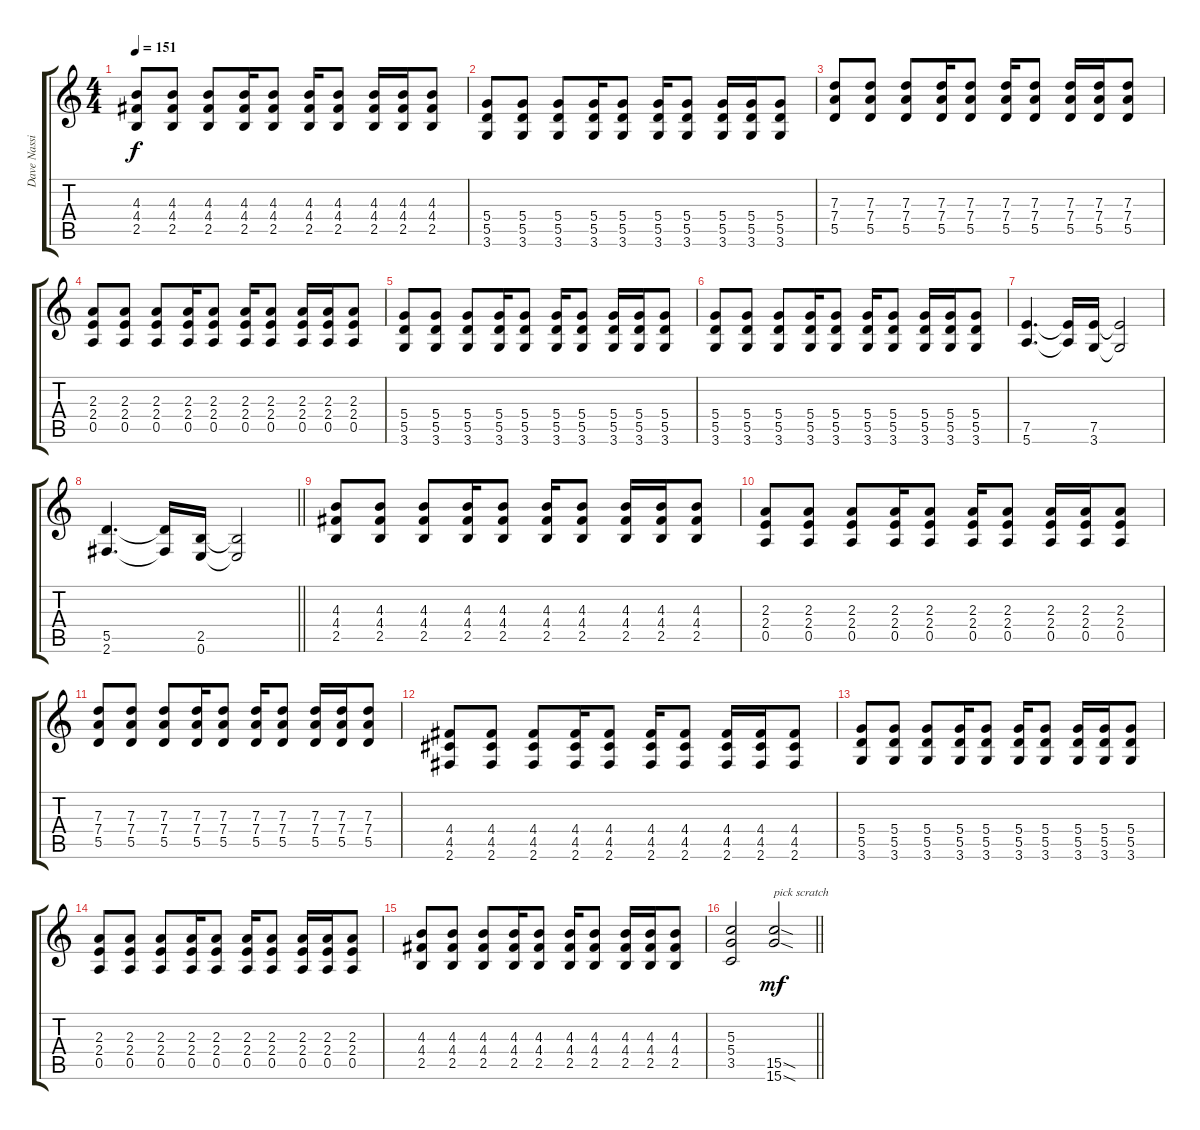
\track ("Dave Nassie" "Dave Nassi") {instrument distortionguitar}
\staff {score tabs}
\tuning (E4 B3 G3 D3 A2 E2) {hide}
\ts (4 4)
\tempo 151
\clef g2
\ks c
(4.3 4.4 2.5).8{dy f} (4.3 4.4 2.5).8 (4.3 4.4 2.5).8 (4.3 4.4 2.5).16 (4.3 4.4 2.5).8 (4.3 4.4 2.5).16 (4.3 4.4 2.5).8 (4.3 4.4 2.5).16 (4.3 4.4 2.5).16 (4.3 4.4 2.5).8 |
(5.4 5.5 3.6).8 (5.4 5.5 3.6).8 (5.4 5.5 3.6).8 (5.4 5.5 3.6).16 (5.4 5.5 3.6).8 (5.4 5.5 3.6).16 (5.4 5.5 3.6).8 (5.4 5.5 3.6).16 (5.4 5.5 3.6).16 (5.4 5.5 3.6).8 |
(7.3 7.4 5.5).8 (7.3 7.4 5.5).8 (7.3 7.4 5.5).8 (7.3 7.4 5.5).16 (7.3 7.4 5.5).8 (7.3 7.4 5.5).16 (7.3 7.4 5.5).8 (7.3 7.4 5.5).16 (7.3 7.4 5.5).16 (7.3 7.4 5.5).8 |
(2.3 2.4 0.5).8 (2.3 2.4 0.5).8 (2.3 2.4 0.5).8 (2.3 2.4 0.5).16 (2.3 2.4 0.5).8 (2.3 2.4 0.5).16 (2.3 2.4 0.5).8 (2.3 2.4 0.5).16 (2.3 2.4 0.5).16 (2.3 2.4 0.5).8 |
(5.4 5.5 3.6).8 (5.4 5.5 3.6).8 (5.4 5.5 3.6).8 (5.4 5.5 3.6).16 (5.4 5.5 3.6).8 (5.4 5.5 3.6).16 (5.4 5.5 3.6).8 (5.4 5.5 3.6).16 (5.4 5.5 3.6).16 (5.4 5.5 3.6).8 |
(5.4 5.5 3.6).8 (5.4 5.5 3.6).8 (5.4 5.5 3.6).8 (5.4 5.5 3.6).16 (5.4 5.5 3.6).8 (5.4 5.5 3.6).16 (5.4 5.5 3.6).8 (5.4 5.5 3.6).16 (5.4 5.5 3.6).16 (5.4 5.5 3.6).8 |
(7.5 5.6).4{d} (7.5{t} 5.6{t}).16 (7.5 3.6).16 (7.5{t} 3.6{t}).2 |
\barLineRight lightlight
(5.5 2.6).4{d} (5.5{t} 2.6{t}).16 (2.5 0.6).16 (2.5{t} 0.6{t}).2 |
\section ("" "")
(4.3 4.4 2.5).8 (4.3 4.4 2.5).8 (4.3 4.4 2.5).8 (4.3 4.4 2.5).16 (4.3 4.4 2.5).8 (4.3 4.4 2.5).16 (4.3 4.4 2.5).8 (4.3 4.4 2.5).16 (4.3 4.4 2.5).16 (4.3 4.4 2.5).8 |
(2.3 2.4 0.5).8 (2.3 2.4 0.5).8 (2.3 2.4 0.5).8 (2.3 2.4 0.5).16 (2.3 2.4 0.5).8 (2.3 2.4 0.5).16 (2.3 2.4 0.5).8 (2.3 2.4 0.5).16 (2.3 2.4 0.5).16 (2.3 2.4 0.5).8 |
(7.3 7.4 5.5).8 (7.3 7.4 5.5).8 (7.3 7.4 5.5).8 (7.3 7.4 5.5).16 (7.3 7.4 5.5).8 (7.3 7.4 5.5).16 (7.3 7.4 5.5).8 (7.3 7.4 5.5).16 (7.3 7.4 5.5).16 (7.3 7.4 5.5).8 |
(4.4 4.5 2.6).8 (4.4 4.5 2.6).8 (4.4 4.5 2.6).8 (4.4 4.5 2.6).16 (4.4 4.5 2.6).8 (4.4 4.5 2.6).16 (4.4 4.5 2.6).8 (4.4 4.5 2.6).16 (4.4 4.5 2.6).16 (4.4 4.5 2.6).8 |
(5.4 5.5 3.6).8 (5.4 5.5 3.6).8 (5.4 5.5 3.6).8 (5.4 5.5 3.6).16 (5.4 5.5 3.6).8 (5.4 5.5 3.6).16 (5.4 5.5 3.6).8 (5.4 5.5 3.6).16 (5.4 5.5 3.6).16 (5.4 5.5 3.6).8 |
(2.3 2.4 0.5).8 (2.3 2.4 0.5).8 (2.3 2.4 0.5).8 (2.3 2.4 0.5).16 (2.3 2.4 0.5).8 (2.3 2.4 0.5).16 (2.3 2.4 0.5).8 (2.3 2.4 0.5).16 (2.3 2.4 0.5).16 (2.3 2.4 0.5).8 |
(4.3 4.4 2.5).8 (4.3 4.4 2.5).8 (4.3 4.4 2.5).8 (4.3 4.4 2.5).16 (4.3 4.4 2.5).8 (4.3 4.4 2.5).16 (4.3 4.4 2.5).8 (4.3 4.4 2.5).16 (4.3 4.4 2.5).16 (4.3 4.4 2.5).8 |
\barLineRight lightlight
(5.3 5.4 3.5).2 (15.5{sod} 15.6{sod}).2{txt "pick scratch" dy mf}
